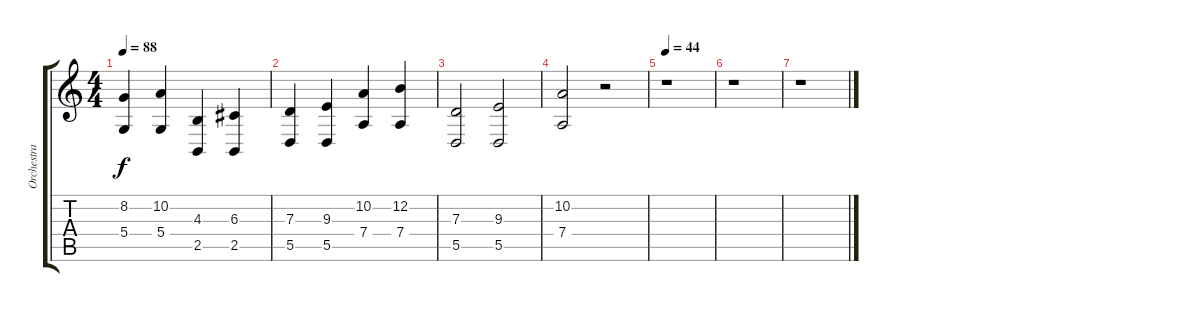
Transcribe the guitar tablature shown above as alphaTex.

\track ("Orchestra" "Orchestra") {instrument stringensemble1}
\staff {score tabs}
\tuning (E4 B3 G3 D3 A2 E2) {hide}
\ts (4 4)
\tempo 88
\clef g2
\ks c
(8.2 5.4).4{dy f} (10.2 5.4).4 (4.3 2.5).4 (6.3 2.5).4 |
(7.3 5.5).4 (9.3 5.5).4 (10.2 7.4).4 (12.2 7.4).4 |
(7.3 5.5).2 (9.3 5.5).2 |
(10.2 7.4).2 r.2 |
\tempo 44
r.1 |
r.1 |
r.1
